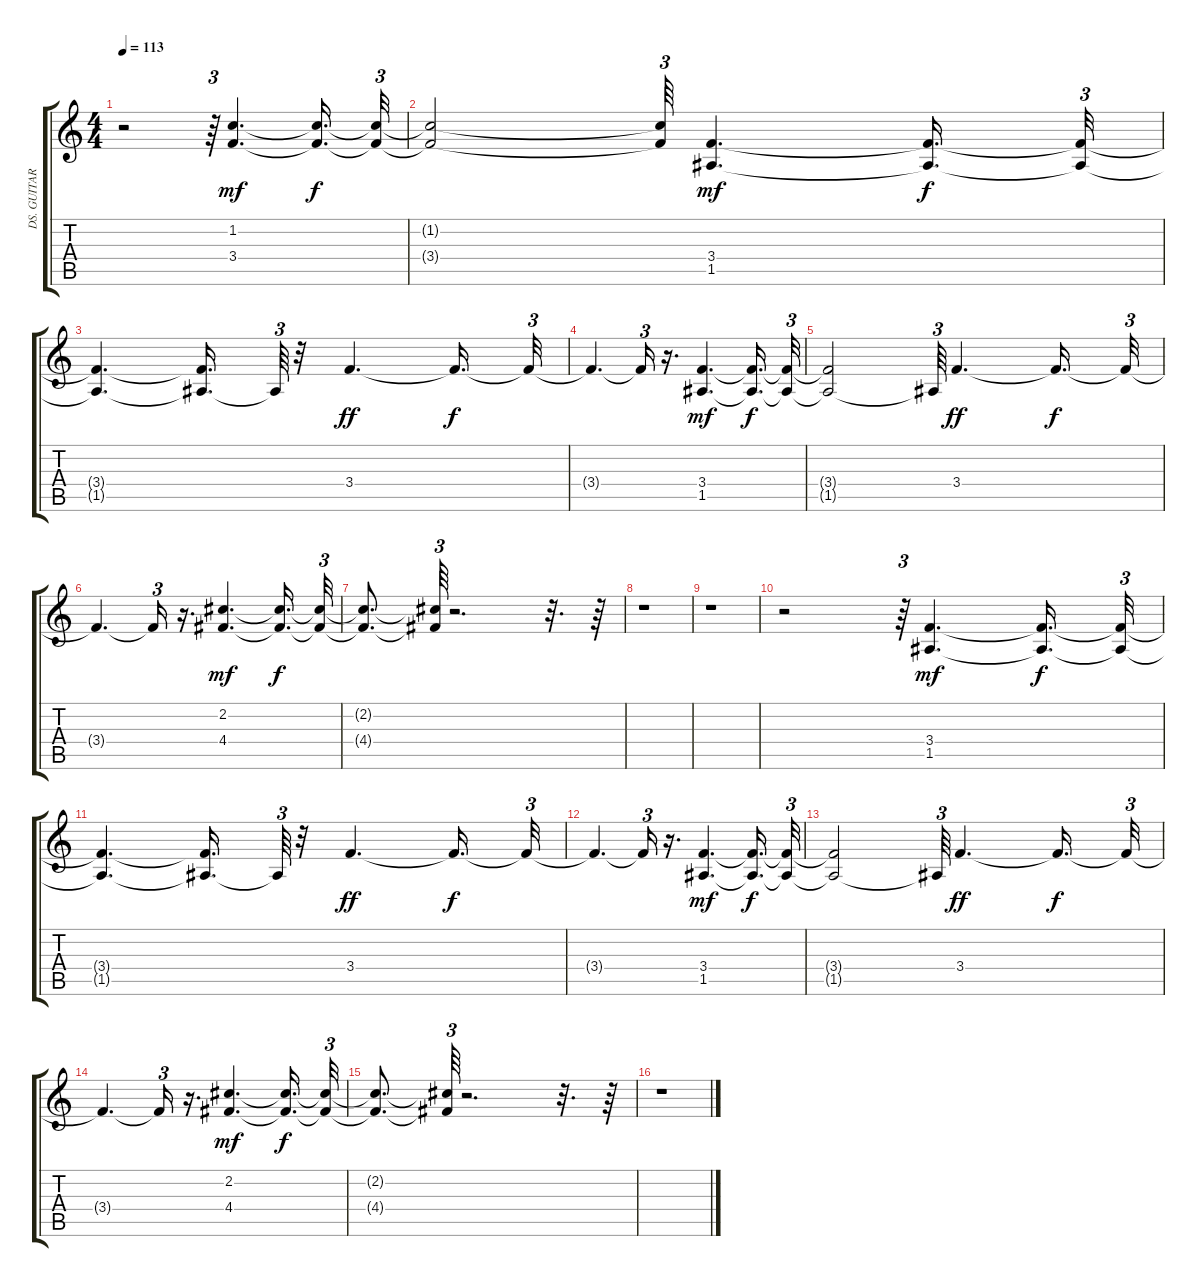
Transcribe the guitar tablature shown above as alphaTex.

\track ("DS. GUITAR" "DS. GUITAR") {instrument distortionguitar}
\staff {score tabs}
\tuning (E4 B3 G3 D3 A2 E2) {hide}
\ts (4 4)
\tempo 113
\clef g2
\ks c
r.2{dy f} r.64{tu (3 2)} (1.2 3.4).4{d dy mf} (1.2{t} 3.4{t}).16{d dy f} (1.2{t} 3.4{t}).32{tu (3 2)} |
(1.2{t} 3.4{t}).2 (1.2{t} 3.4{t}).64{tu (3 2)} (3.4 1.5).4{d dy mf volume 10} (3.4{t} 1.5{t}).16{d dy f} (3.4{t} 1.5{t}).32{tu (3 2)} |
(3.4{t} 1.5{t}).4{d} (3.4{t} 1.5{t}).16{d} 1.5{t}.64{tu (3 2)} r.32 3.4.4{d dy ff} 3.4{t}.16{d dy f} 3.4{t}.32{tu (3 2)} |
3.4{t}.4{d} 3.4{t}.16{tu (3 2)} r.16{d} (3.4 1.5).4{d dy mf} (3.4{t} 1.5{t}).16{d dy f} (3.4{t} 1.5{t}).32{tu (3 2)} |
(3.4{t} 1.5{t}).2 1.5{t}.64{tu (3 2)} 3.4.4{d dy ff} 3.4{t}.16{d dy f} 3.4{t}.32{tu (3 2)} |
3.4{t}.4{d} 3.4{t}.16{tu (3 2)} r.16{d} (2.2 4.4).4{d dy mf} (2.2{t} 4.4{t}).16{d dy f} (2.2{t} 4.4{t}).32{tu (3 2)} |
(2.2{t} 4.4{t}).8{d} (2.2{t} 4.4{t}).64{tu (3 2)} r.2{d} r.32{d} r.64 |
r.1 |
r.1 |
r.2 r.64{tu (3 2)} (3.4 1.5).4{d dy mf} (3.4{t} 1.5{t}).16{d dy f} (3.4{t} 1.5{t}).32{tu (3 2)} |
(3.4{t} 1.5{t}).4{d} (3.4{t} 1.5{t}).16{d} 1.5{t}.64{tu (3 2)} r.32 3.4.4{d dy ff} 3.4{t}.16{d dy f} 3.4{t}.32{tu (3 2)} |
3.4{t}.4{d} 3.4{t}.16{tu (3 2)} r.16{d} (3.4 1.5).4{d dy mf} (3.4{t} 1.5{t}).16{d dy f} (3.4{t} 1.5{t}).32{tu (3 2)} |
(3.4{t} 1.5{t}).2 1.5{t}.64{tu (3 2)} 3.4.4{d dy ff} 3.4{t}.16{d dy f} 3.4{t}.32{tu (3 2)} |
3.4{t}.4{d} 3.4{t}.16{tu (3 2)} r.16{d} (2.2 4.4).4{d dy mf} (2.2{t} 4.4{t}).16{d dy f} (2.2{t} 4.4{t}).32{tu (3 2)} |
(2.2{t} 4.4{t}).8{d} (2.2{t} 4.4{t}).64{tu (3 2)} r.2{d} r.32{d} r.64 |
r.1
